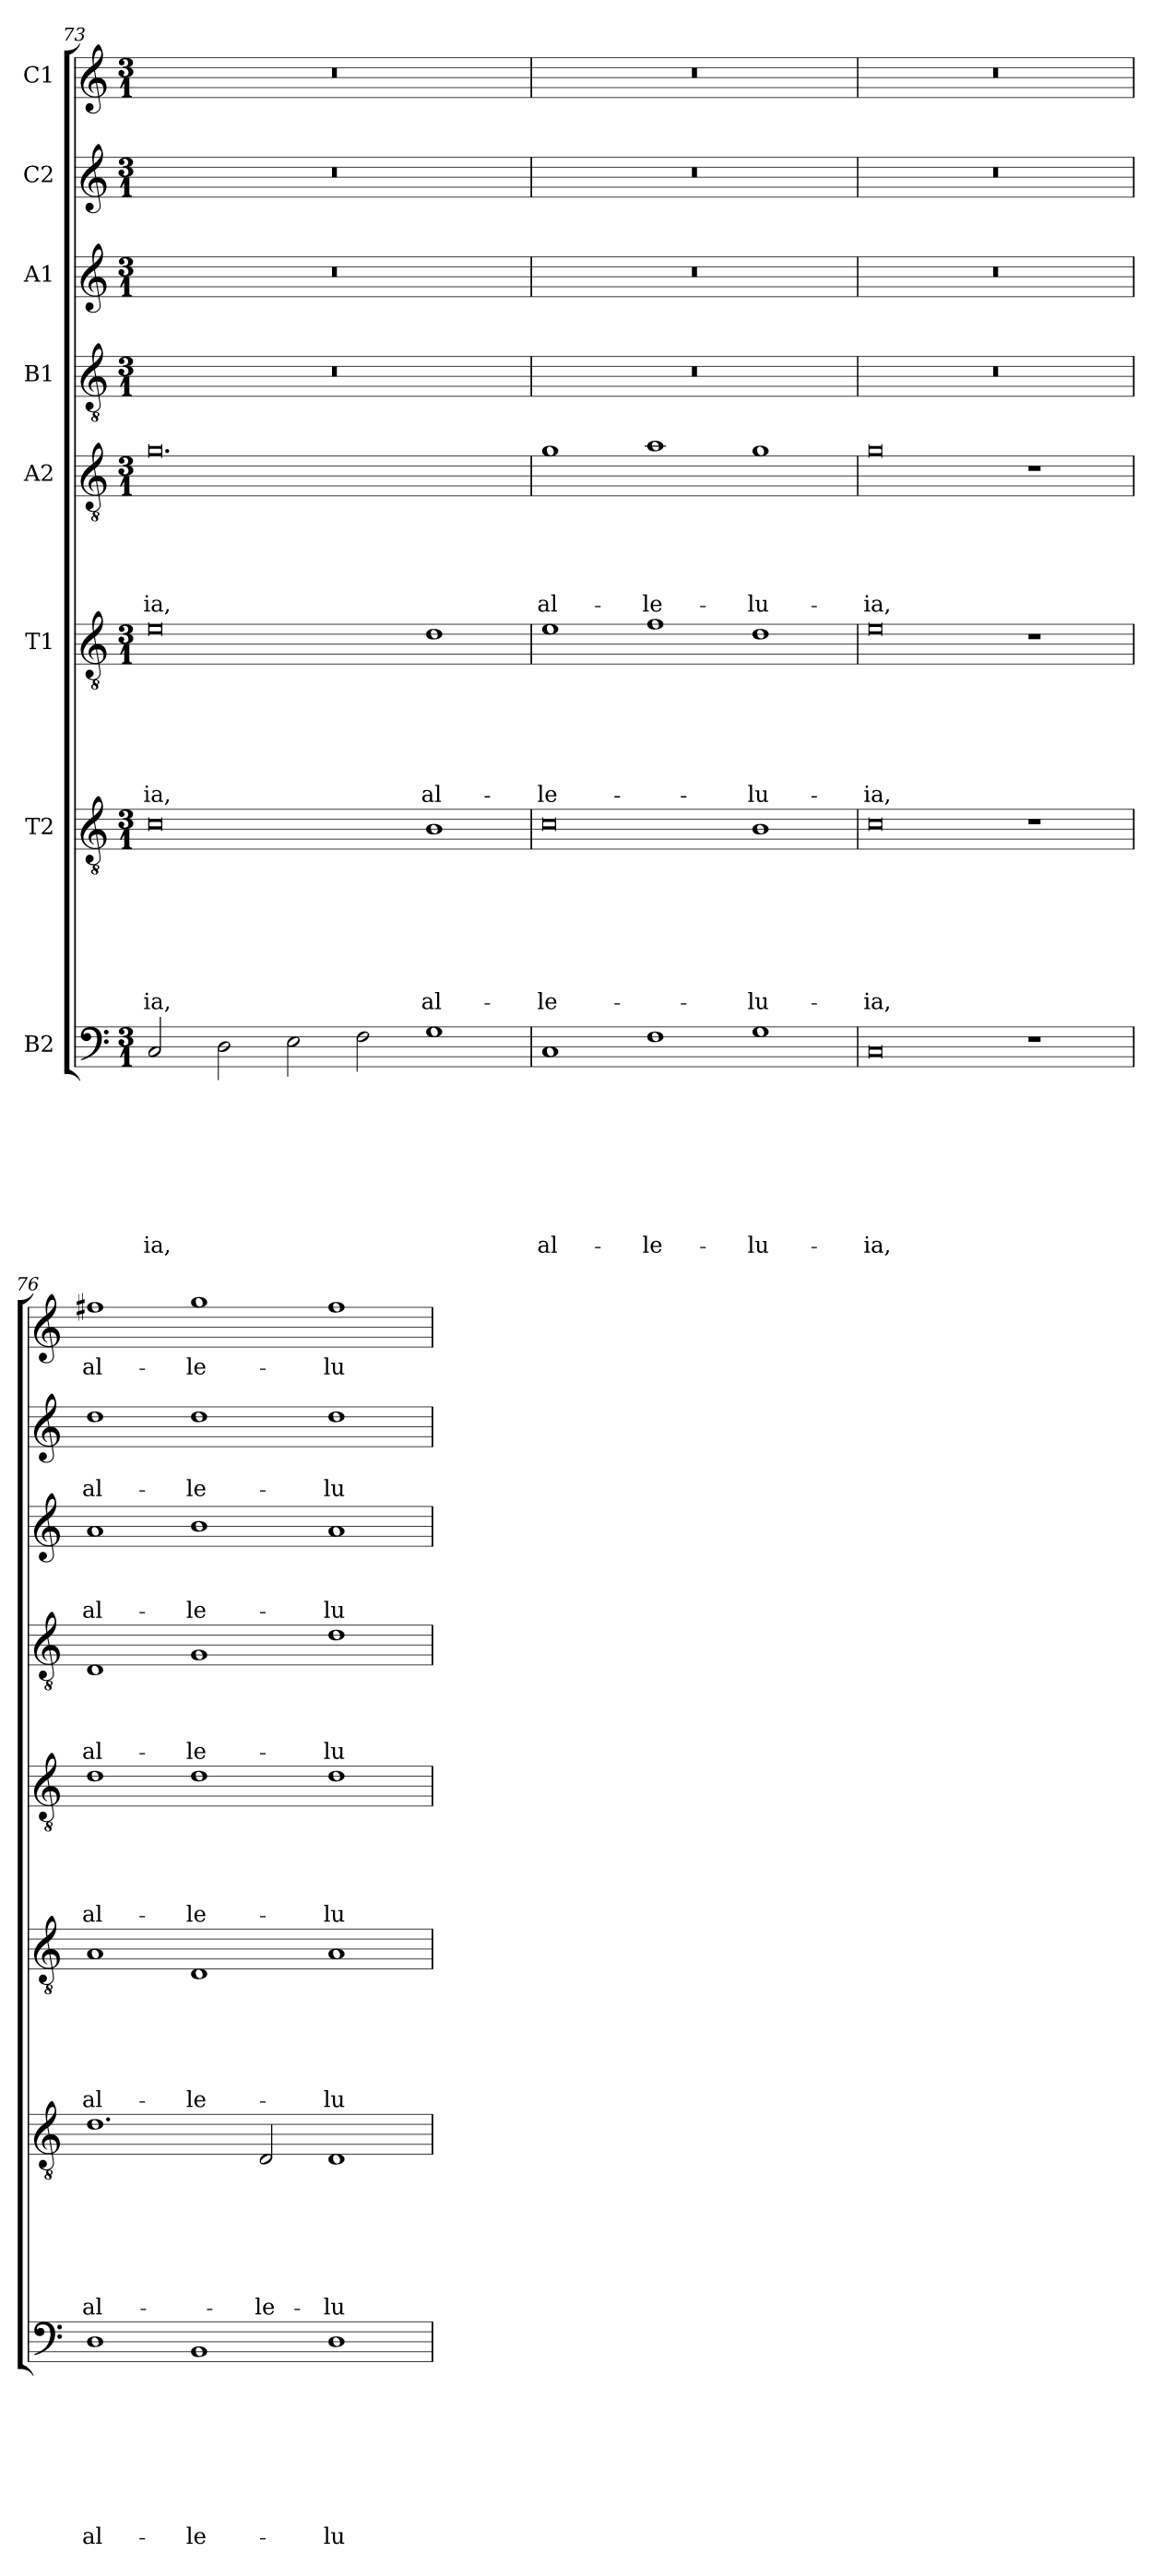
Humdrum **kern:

**kern	**text	**text	**text	**text	**text	**text	**text	**text	**kern	**text	**text	**text	**text	**text	**text	**text	**kern	**text	**text	**text	**text	**text	**text	**kern	**text	**text	**text	**text	**text	**kern	**text	**text	**text	**text	**kern	**text	**text	**text	**kern	**text	**text	**kern	**text
*part8	*part8	*part8	*part8	*part8	*part8	*part8	*part8	*part8	*part7	*part7	*part7	*part7	*part7	*part7	*part7	*part7	*part6	*part6	*part6	*part6	*part6	*part6	*part6	*part5	*part5	*part5	*part5	*part5	*part5	*part4	*part4	*part4	*part4	*part4	*part3	*part3	*part3	*part3	*part2	*part2	*part2	*part1	*part1
*staff8	*staff8	*staff8	*staff8	*staff8	*staff8	*staff8	*staff8	*staff8	*staff7	*staff7	*staff7	*staff7	*staff7	*staff7	*staff7	*staff7	*staff6	*staff6	*staff6	*staff6	*staff6	*staff6	*staff6	*staff5	*staff5	*staff5	*staff5	*staff5	*staff5	*staff4	*staff4	*staff4	*staff4	*staff4	*staff3	*staff3	*staff3	*staff3	*staff2	*staff2	*staff2	*staff1	*staff1
*I"B2	*	*	*	*	*	*	*	*	*I"T2	*	*	*	*	*	*	*	*I"T1	*	*	*	*	*	*	*I"A2	*	*	*	*	*	*I"B1	*	*	*	*	*I"A1	*	*	*	*I"C2	*	*	*I"C1	*
!!LO:LB:g=z
*clefF4	*	*	*	*	*	*	*	*	*clefGv2	*	*	*	*	*	*	*	*clefGv2	*	*	*	*	*	*	*clefGv2	*	*	*	*	*	*clefGv2	*	*	*	*	*clefG2	*	*	*	*clefG2	*	*	*clefG2	*
*k[]	*	*	*	*	*	*	*	*	*k[]	*	*	*	*	*	*	*	*k[]	*	*	*	*	*	*	*k[]	*	*	*	*	*	*k[]	*	*	*	*	*k[]	*	*	*	*k[]	*	*	*k[]	*
*C:	*	*	*	*	*	*	*	*	*C:	*	*	*	*	*	*	*	*C:	*	*	*	*	*	*	*C:	*	*	*	*	*	*C:	*	*	*	*	*C:	*	*	*	*C:	*	*	*C:	*
*M3/1	*	*	*	*	*	*	*	*	*M3/1	*	*	*	*	*	*	*	*M3/1	*	*	*	*	*	*	*M3/1	*	*	*	*	*	*M3/1	*	*	*	*	*M3/1	*	*	*	*M3/1	*	*	*M3/1	*
=73	=73	=73	=73	=73	=73	=73	=73	=73	=73	=73	=73	=73	=73	=73	=73	=73	=73	=73	=73	=73	=73	=73	=73	=73	=73	=73	=73	=73	=73	=73	=73	=73	=73	=73	=73	=73	=73	=73	=73	=73	=73	=73	=73
!	!	!	!	!	!	!	!	!LO:LY:b	!	!	!	!	!	!	!	!LO:LY:b	!	!	!	!	!	!	!LO:LY:b	!	!	!	!	!	!LO:LY:b	!	!	!	!	!	!	!	!	!	!	!	!	!	!
2C/	.	.	.	.	.	.	.	-ia,	0c	.	.	.	.	.	.	-ia,	0e	.	.	.	.	.	-ia,	0.g	.	.	.	.	-ia,	0.r	.	.	.	.	0.r	.	.	.	0.r	.	.	0.r	.
2D\	.	.	.	.	.	.	.	.	.	.	.	.	.	.	.	.	.	.	.	.	.	.	.	.	.	.	.	.	.	.	.	.	.	.	.	.	.	.	.	.	.	.	.
2E\	.	.	.	.	.	.	.	.	.	.	.	.	.	.	.	.	.	.	.	.	.	.	.	.	.	.	.	.	.	.	.	.	.	.	.	.	.	.	.	.	.	.	.
2F\	.	.	.	.	.	.	.	.	.	.	.	.	.	.	.	.	.	.	.	.	.	.	.	.	.	.	.	.	.	.	.	.	.	.	.	.	.	.	.	.	.	.	.
!	!	!	!	!	!	!	!	!	!	!	!	!	!	!	!	!LO:LY:b	!	!	!	!	!	!	!LO:LY:b	!	!	!	!	!	!	!	!	!	!	!	!	!	!	!	!	!	!	!	!
1G	.	.	.	.	.	.	.	.	1B	.	.	.	.	.	.	al-	1d	.	.	.	.	.	al-	.	.	.	.	.	.	.	.	.	.	.	.	.	.	.	.	.	.	.	.
=74	=74	=74	=74	=74	=74	=74	=74	=74	=74	=74	=74	=74	=74	=74	=74	=74	=74	=74	=74	=74	=74	=74	=74	=74	=74	=74	=74	=74	=74	=74	=74	=74	=74	=74	=74	=74	=74	=74	=74	=74	=74	=74	=74
!	!	!	!	!	!	!	!	!LO:LY:b	!	!	!	!	!	!	!	!LO:LY:b	!	!	!	!	!	!	!LO:LY:b	!	!	!	!	!	!LO:LY:b	!	!	!	!	!	!	!	!	!	!	!	!	!	!
1C	.	.	.	.	.	.	.	al-	0c	.	.	.	.	.	.	-le-	1e	.	.	.	.	.	-le-	1g	.	.	.	.	al-	0.r	.	.	.	.	0.r	.	.	.	0.r	.	.	0.r	.
!	!	!	!	!	!	!	!	!LO:LY:b	!	!	!	!	!	!	!	!	!	!	!	!	!	!	!	!	!	!	!	!	!LO:LY:b	!	!	!	!	!	!	!	!	!	!	!	!	!	!
1F	.	.	.	.	.	.	.	-le-	.	.	.	.	.	.	.	.	1f	.	.	.	.	.	.	1a	.	.	.	.	-le-	.	.	.	.	.	.	.	.	.	.	.	.	.	.
!	!	!	!	!	!	!	!	!LO:LY:b	!	!	!	!	!	!	!	!LO:LY:b	!	!	!	!	!	!	!LO:LY:b	!	!	!	!	!	!LO:LY:b	!	!	!	!	!	!	!	!	!	!	!	!	!	!
1G	.	.	.	.	.	.	.	-lu-	1B	.	.	.	.	.	.	-lu-	1d	.	.	.	.	.	-lu-	1g	.	.	.	.	-lu-	.	.	.	.	.	.	.	.	.	.	.	.	.	.
=75	=75	=75	=75	=75	=75	=75	=75	=75	=75	=75	=75	=75	=75	=75	=75	=75	=75	=75	=75	=75	=75	=75	=75	=75	=75	=75	=75	=75	=75	=75	=75	=75	=75	=75	=75	=75	=75	=75	=75	=75	=75	=75	=75
!	!	!	!	!	!	!	!	!LO:LY:b	!	!	!	!	!	!	!	!LO:LY:b	!	!	!	!	!	!	!LO:LY:b	!	!	!	!	!	!LO:LY:b	!	!	!	!	!	!	!	!	!	!	!	!	!	!
0C	.	.	.	.	.	.	.	-ia,	0c	.	.	.	.	.	.	-ia,	0e	.	.	.	.	.	-ia,	0g	.	.	.	.	-ia,	0.r	.	.	.	.	0.r	.	.	.	0.r	.	.	0.r	.
1r	.	.	.	.	.	.	.	.	1r	.	.	.	.	.	.	.	1r	.	.	.	.	.	.	1r	.	.	.	.	.	.	.	.	.	.	.	.	.	.	.	.	.	.	.
=76	=76	=76	=76	=76	=76	=76	=76	=76	=76	=76	=76	=76	=76	=76	=76	=76	=76	=76	=76	=76	=76	=76	=76	=76	=76	=76	=76	=76	=76	=76	=76	=76	=76	=76	=76	=76	=76	=76	=76	=76	=76	=76	=76
!	!	!	!	!	!	!	!	!LO:LY:b	!	!	!	!	!	!	!	!LO:LY:b	!	!	!	!	!	!	!LO:LY:b	!	!	!	!	!	!LO:LY:b	!	!	!	!	!LO:LY:b	!	!	!	!LO:LY:b	!	!	!LO:LY:b	!	!LO:LY:b
1D	.	.	.	.	.	.	.	al-	1.d	.	.	.	.	.	.	al-	1A	.	.	.	.	.	al-	1d	.	.	.	.	al-	1D	.	.	.	al-	1a	.	.	al-	1dd	.	al-	1ff#X	al-
!	!	!	!	!	!	!	!	!LO:LY:b	!	!	!	!	!	!	!	!	!	!	!	!	!	!	!LO:LY:b	!	!	!	!	!	!LO:LY:b	!	!	!	!	!LO:LY:b	!	!	!	!LO:LY:b	!	!	!LO:LY:b	!	!LO:LY:b
1BB	.	.	.	.	.	.	.	-le-	.	.	.	.	.	.	.	.	1D	.	.	.	.	.	-le-	1d	.	.	.	.	-le-	1G	.	.	.	-le-	1b	.	.	-le-	1dd	.	-le-	1gg	-le-
!	!	!	!	!	!	!	!	!	!	!	!	!	!	!	!	!LO:LY:b	!	!	!	!	!	!	!	!	!	!	!	!	!	!	!	!	!	!	!	!	!	!	!	!	!	!	!
.	.	.	.	.	.	.	.	.	2D/	.	.	.	.	.	.	-le-	.	.	.	.	.	.	.	.	.	.	.	.	.	.	.	.	.	.	.	.	.	.	.	.	.	.	.
!	!	!	!	!	!	!	!	!LO:LY:b	!	!	!	!	!	!	!	!LO:LY:b	!	!	!	!	!	!	!LO:LY:b	!	!	!	!	!	!LO:LY:b	!	!	!	!	!LO:LY:b	!	!	!	!LO:LY:b	!	!	!LO:LY:b	!	!LO:LY:b
1D	.	.	.	.	.	.	.	-lu-	1D	.	.	.	.	.	.	-lu-	1A	.	.	.	.	.	-lu-	1d	.	.	.	.	-lu-	1d	.	.	.	-lu-	1a	.	.	-lu-	1dd	.	-lu-	1ff#	-lu-
=	=	=	=	=	=	=	=	=	=	=	=	=	=	=	=	=	=	=	=	=	=	=	=	=	=	=	=	=	=	=	=	=	=	=	=	=	=	=	=	=	=	=	=
*-	*-	*-	*-	*-	*-	*-	*-	*-	*-	*-	*-	*-	*-	*-	*-	*-	*-	*-	*-	*-	*-	*-	*-	*-	*-	*-	*-	*-	*-	*-	*-	*-	*-	*-	*-	*-	*-	*-	*-	*-	*-	*-	*-
